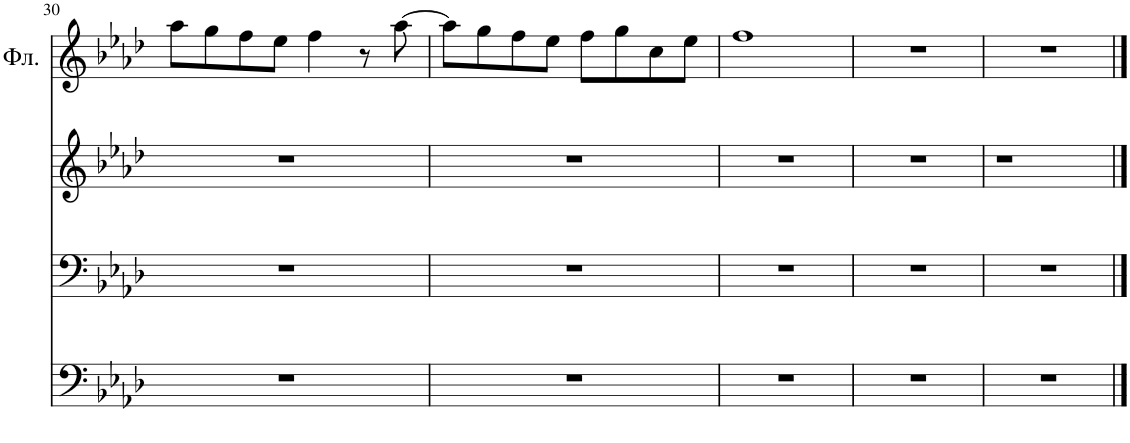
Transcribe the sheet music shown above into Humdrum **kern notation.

**kern	**kern	**kern	**kern
*part3	*part2	*part2	*part1
*staff4	*staff3	*staff2	*staff1
*I"Фортепиано	*I"Piano	*	*I"Флейта
*	*I'Pno	*	*
!!LO:PB:g=z
*clefF4	*clefF4	*clefG2	*clefG2
*k[b-e-a-d-]	*k[b-e-a-d-]	*k[b-e-a-d-]	*k[b-e-a-d-]
*M4/4	*M4/4	*M4/4	*M4/4
=30	=30	=30	=30
1r	1r	1r	8aa-\L
.	.	.	8gg\
.	.	.	8ff\
.	.	.	8ee-\J
.	.	.	4ff\
.	.	.	8r
.	.	.	[8aa-\
=31	=31	=31	=31
1r	1r	1r	8aa-\L]
.	.	.	8gg\
.	.	.	8ff\
.	.	.	8ee-\J
.	.	.	8ff\L
.	.	.	8gg\
.	.	.	8cc\
.	.	.	8ee-\J
=32	=32	=32	=32
1r	1r	1r	1ff
=33	=33	=33	=33
1r	1r	1r	1r
=34	=34	=34	=34
1r	1r	1r	1r
==	==	==	==
*-	*-	*-	*-
